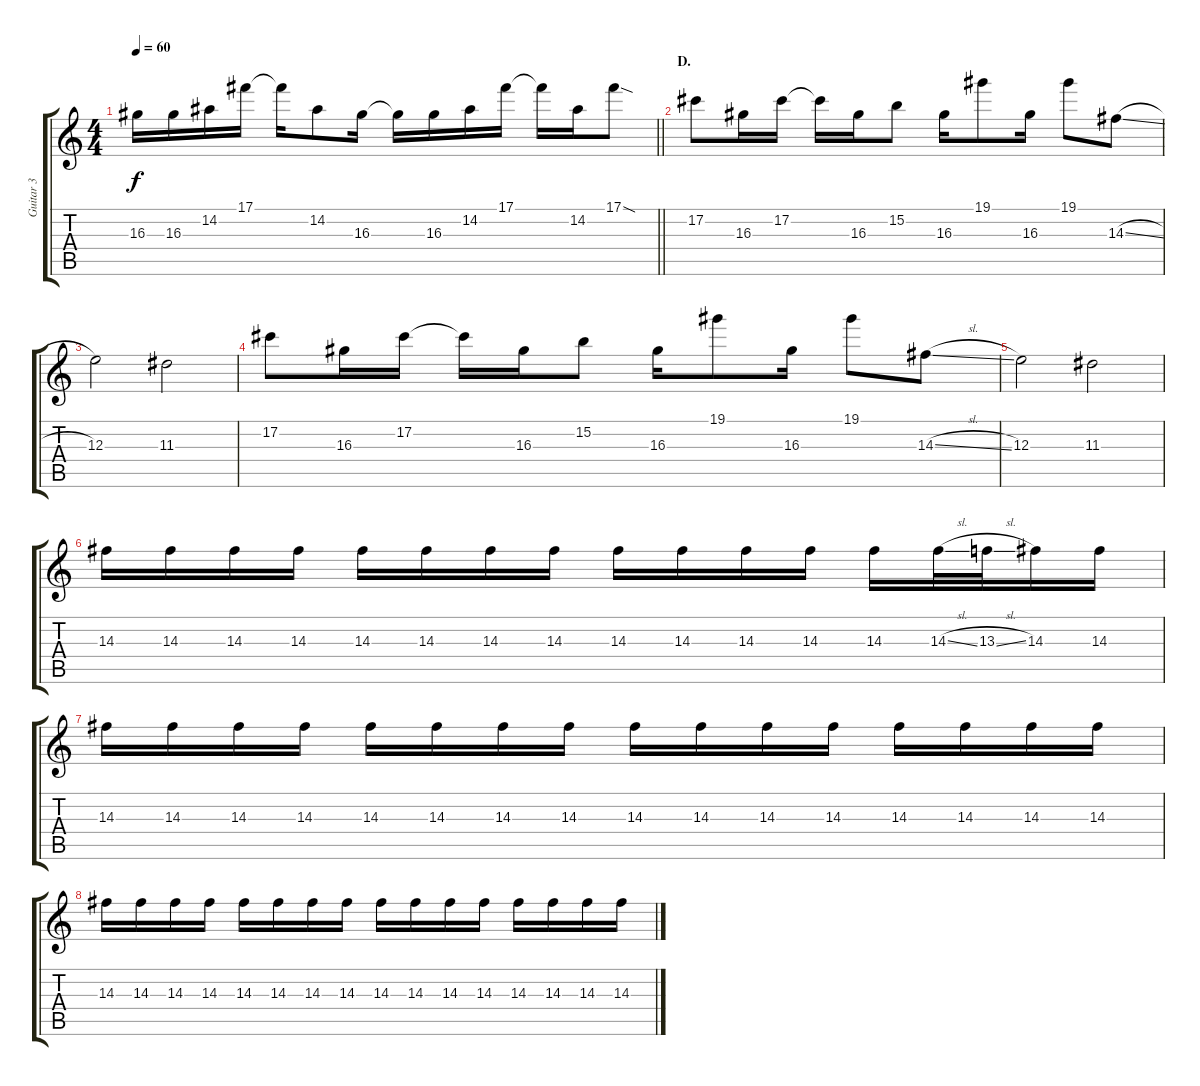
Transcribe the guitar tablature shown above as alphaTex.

\track ("Guitar 3" "Guitar 3") {instrument electricguitarjazz}
\staff {score tabs}
\tuning (Db4 Ab3 E3 B2 Gb2 Db2) {hide}
\ts (4 4)
\tempo 60
\clef g2
\barLineRight lightlight
\ks c
16.3{t}.16{dy f} 16.3.16 14.2.16 17.1.16 17.1{t}.16 14.2.8 16.3.16 16.3{t}.16 16.3.16 14.2.16 17.1.16 17.1{t}.16 14.2.16 17.1{sod}.8 |
\section ("" "D.")
17.2.8 16.3.16 17.2.16 17.2{t}.16 16.3.16 15.2.8 16.3.16 19.1.8 16.3.16 19.1.8 14.3{sl}.8 |
12.3.2 11.3.2 |
17.2.8 16.3.16 17.2.16 17.2{t}.16 16.3.16 15.2.8 16.3.16 19.1.8 16.3.16 19.1.8 14.3{sl}.8 |
12.3.2 11.3.2 |
14.3.16 14.3.16 14.3.16 14.3.16 14.3.16 14.3.16 14.3.16 14.3.16 14.3.16 14.3.16 14.3.16 14.3.16 14.3.16 14.3{sl}.32 13.3{sl}.32 14.3.16 14.3.16 |
14.3.16 14.3.16 14.3.16 14.3.16 14.3.16 14.3.16 14.3.16 14.3.16 14.3.16 14.3.16 14.3.16 14.3.16 14.3.16 14.3.16 14.3.16 14.3.16 |
14.3.16 14.3.16 14.3.16 14.3.16 14.3.16 14.3.16 14.3.16 14.3.16 14.3.16 14.3.16 14.3.16 14.3.16 14.3.16 14.3.16 14.3.16 14.3.16
